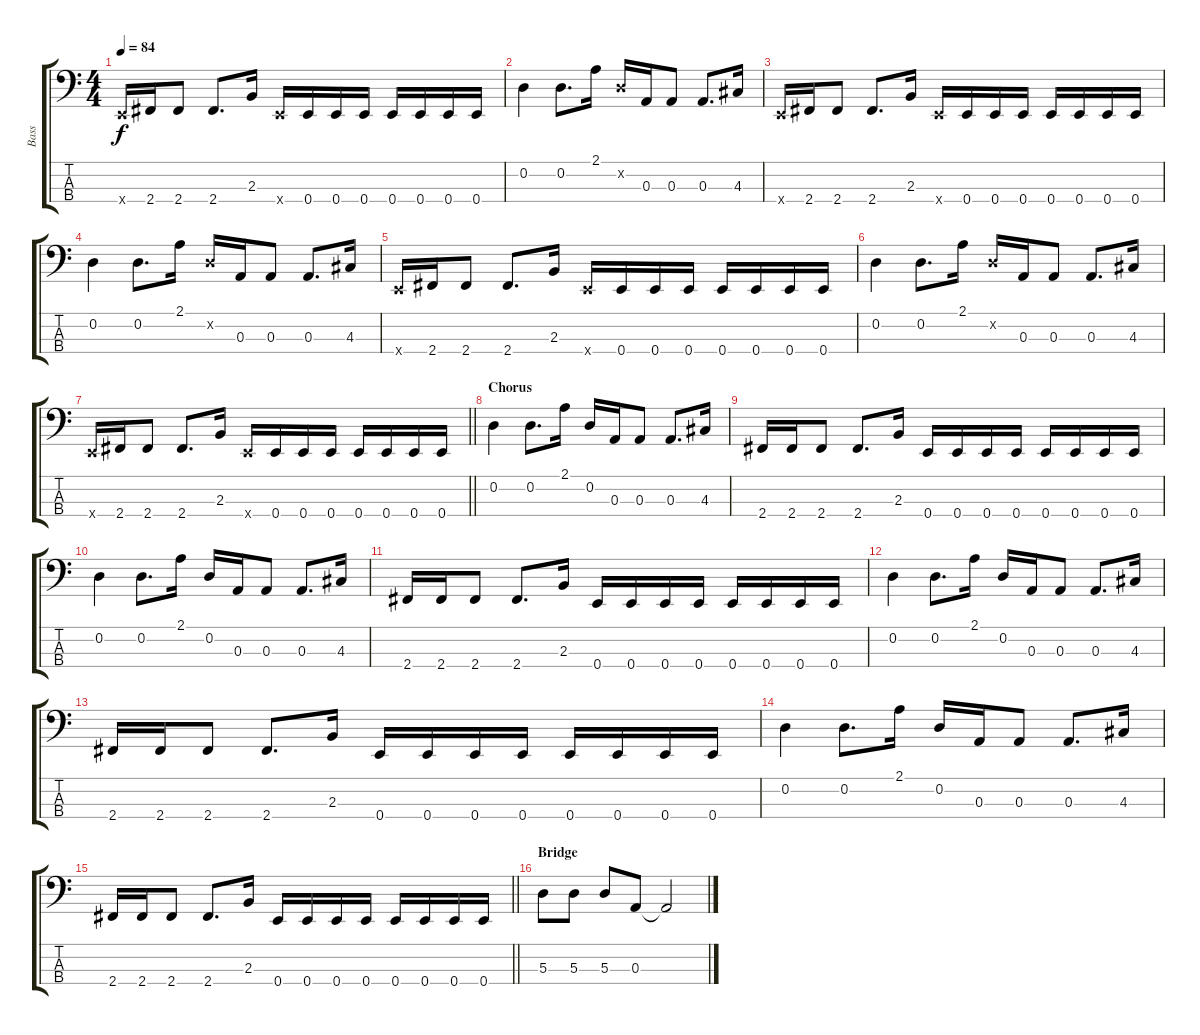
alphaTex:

\track ("Bass" "Bass") {instrument electricbasspick}
\staff {score tabs}
\tuning (G2 D2 A1 E1) {hide}
\ts (4 4)
\tempo 84
\clef f4
\ks c
0.4{x}.16{dy f} 2.4.16 2.4.8 2.4.8{d} 2.3.16 0.4{x}.16 0.4.16 0.4.16 0.4.16 0.4.16 0.4.16 0.4.16 0.4.16 |
0.2.4 0.2.8{d} 2.1.16 0.2{x}.16 0.3.16 0.3.8 0.3.8{d} 4.3.16 |
0.4{x}.16 2.4.16 2.4.8 2.4.8{d} 2.3.16 0.4{x}.16 0.4.16 0.4.16 0.4.16 0.4.16 0.4.16 0.4.16 0.4.16 |
0.2.4 0.2.8{d} 2.1.16 0.2{x}.16 0.3.16 0.3.8 0.3.8{d} 4.3.16 |
0.4{x}.16 2.4.16 2.4.8 2.4.8{d} 2.3.16 0.4{x}.16 0.4.16 0.4.16 0.4.16 0.4.16 0.4.16 0.4.16 0.4.16 |
0.2.4 0.2.8{d} 2.1.16 0.2{x}.16 0.3.16 0.3.8 0.3.8{d} 4.3.16 |
\barLineRight lightlight
0.4{x}.16 2.4.16 2.4.8 2.4.8{d} 2.3.16 0.4{x}.16 0.4.16 0.4.16 0.4.16 0.4.16 0.4.16 0.4.16 0.4.16 |
\section ("" "Chorus")
0.2.4 0.2.8{d} 2.1.16 0.2.16 0.3.16 0.3.8 0.3.8{d} 4.3.16 |
2.4.16 2.4.16 2.4.8 2.4.8{d} 2.3.16 0.4.16 0.4.16 0.4.16 0.4.16 0.4.16 0.4.16 0.4.16 0.4.16 |
0.2.4 0.2.8{d} 2.1.16 0.2.16 0.3.16 0.3.8 0.3.8{d} 4.3.16 |
2.4.16 2.4.16 2.4.8 2.4.8{d} 2.3.16 0.4.16 0.4.16 0.4.16 0.4.16 0.4.16 0.4.16 0.4.16 0.4.16 |
0.2.4 0.2.8{d} 2.1.16 0.2.16 0.3.16 0.3.8 0.3.8{d} 4.3.16 |
2.4.16 2.4.16 2.4.8 2.4.8{d} 2.3.16 0.4.16 0.4.16 0.4.16 0.4.16 0.4.16 0.4.16 0.4.16 0.4.16 |
0.2.4 0.2.8{d} 2.1.16 0.2.16 0.3.16 0.3.8 0.3.8{d} 4.3.16 |
\barLineRight lightlight
2.4.16 2.4.16 2.4.8 2.4.8{d} 2.3.16 0.4.16 0.4.16 0.4.16 0.4.16 0.4.16 0.4.16 0.4.16 0.4.16 |
\section ("" "Bridge")
5.3.8 5.3.8 5.3.8 0.3.8 0.3{t}.2
